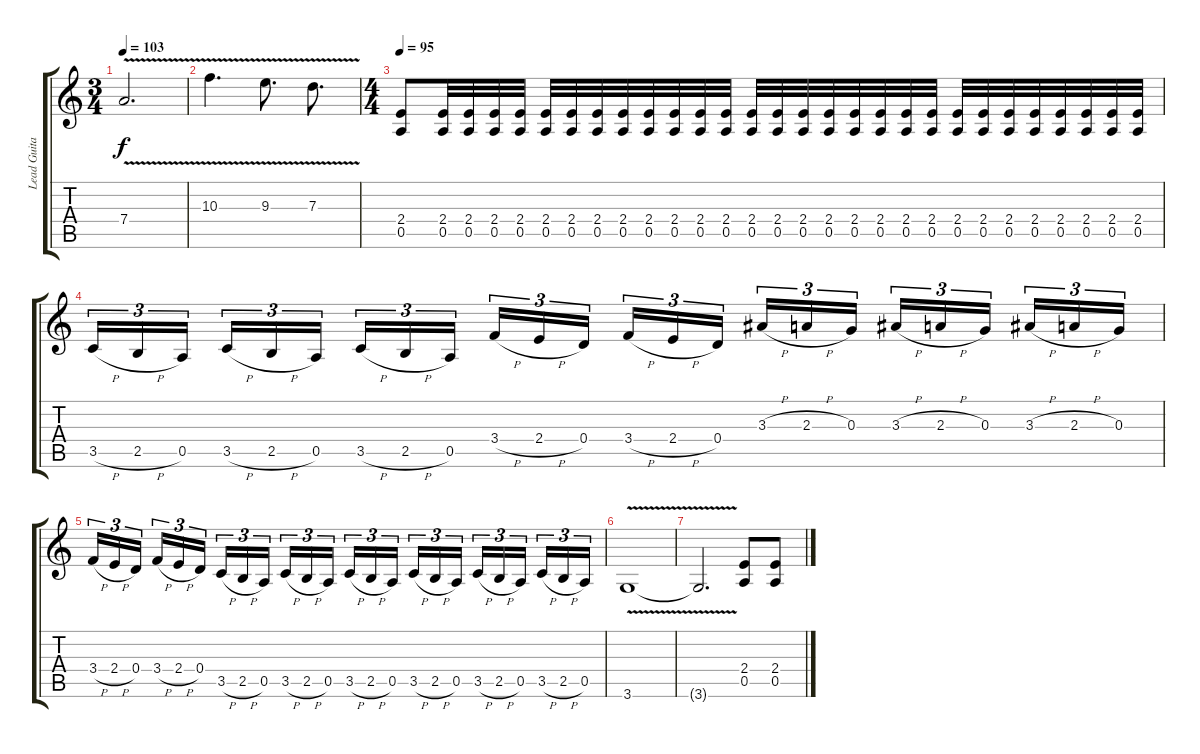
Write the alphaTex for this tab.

\track ("Lead Guitar" "Lead Guita") {instrument distortionguitar}
\staff {score tabs}
\tuning (E4 B3 G3 D3 A2 E2) {hide}
\ts (3 4)
\tempo 103
\clef g2
\ks c
7.4{v}.2{d dy f} |
10.3{v}.4{d} 9.3{v}.8{d} 7.3{v}.8{d} |
\ts (4 4)
\tempo 95
(2.4 0.5).8 (2.4 0.5).32 (2.4 0.5).32 (2.4 0.5).32 (2.4 0.5).32 (2.4 0.5).32 (2.4 0.5).32 (2.4 0.5).32 (2.4 0.5).32 (2.4 0.5).32 (2.4 0.5).32 (2.4 0.5).32 (2.4 0.5).32 (2.4 0.5).32 (2.4 0.5).32 (2.4 0.5).32 (2.4 0.5).32 (2.4 0.5).32 (2.4 0.5).32 (2.4 0.5).32 (2.4 0.5).32 (2.4 0.5).32 (2.4 0.5).32 (2.4 0.5).32 (2.4 0.5).32 (2.4 0.5).32 (2.4 0.5).32 (2.4 0.5).32 (2.4 0.5).32 |
3.5{h}.16{tu (3 2)} 2.5{h}.16{tu (3 2)} 0.5.16{tu (3 2) beam splitsecondary} 3.5{h}.16{tu (3 2)} 2.5{h}.16{tu (3 2)} 0.5.16{tu (3 2)} 3.5{h}.16{tu (3 2)} 2.5{h}.16{tu (3 2)} 0.5.16{tu (3 2) beam splitsecondary} 3.4{h}.16{tu (3 2)} 2.4{h}.16{tu (3 2)} 0.4.16{tu (3 2)} 3.4{h}.16{tu (3 2)} 2.4{h}.16{tu (3 2)} 0.4.16{tu (3 2) beam splitsecondary} 3.3{h}.16{tu (3 2)} 2.3{h}.16{tu (3 2)} 0.3.16{tu (3 2)} 3.3{h}.16{tu (3 2)} 2.3{h}.16{tu (3 2)} 0.3.16{tu (3 2) beam splitsecondary} 3.3{h}.16{tu (3 2)} 2.3{h}.16{tu (3 2)} 0.3.16{tu (3 2)} |
3.4{h}.16{tu (3 2)} 2.4{h}.16{tu (3 2)} 0.4.16{tu (3 2) beam splitsecondary} 3.4{h}.16{tu (3 2)} 2.4{h}.16{tu (3 2)} 0.4.16{tu (3 2)} 3.5{h}.16{tu (3 2)} 2.5{h}.16{tu (3 2)} 0.5.16{tu (3 2) beam splitsecondary} 3.5{h}.16{tu (3 2)} 2.5{h}.16{tu (3 2)} 0.5.16{tu (3 2)} 3.5{h}.16{tu (3 2)} 2.5{h}.16{tu (3 2)} 0.5.16{tu (3 2) beam splitsecondary} 3.5{h}.16{tu (3 2)} 2.5{h}.16{tu (3 2)} 0.5.16{tu (3 2)} 3.5{h}.16{tu (3 2)} 2.5{h}.16{tu (3 2)} 0.5.16{tu (3 2) beam splitsecondary} 3.5{h}.16{tu (3 2)} 2.5{h}.16{tu (3 2)} 0.5.16{tu (3 2)} |
3.6{v}.1 |
3.6{t}.2{d} (2.4 0.5).8 (2.4 0.5).8
